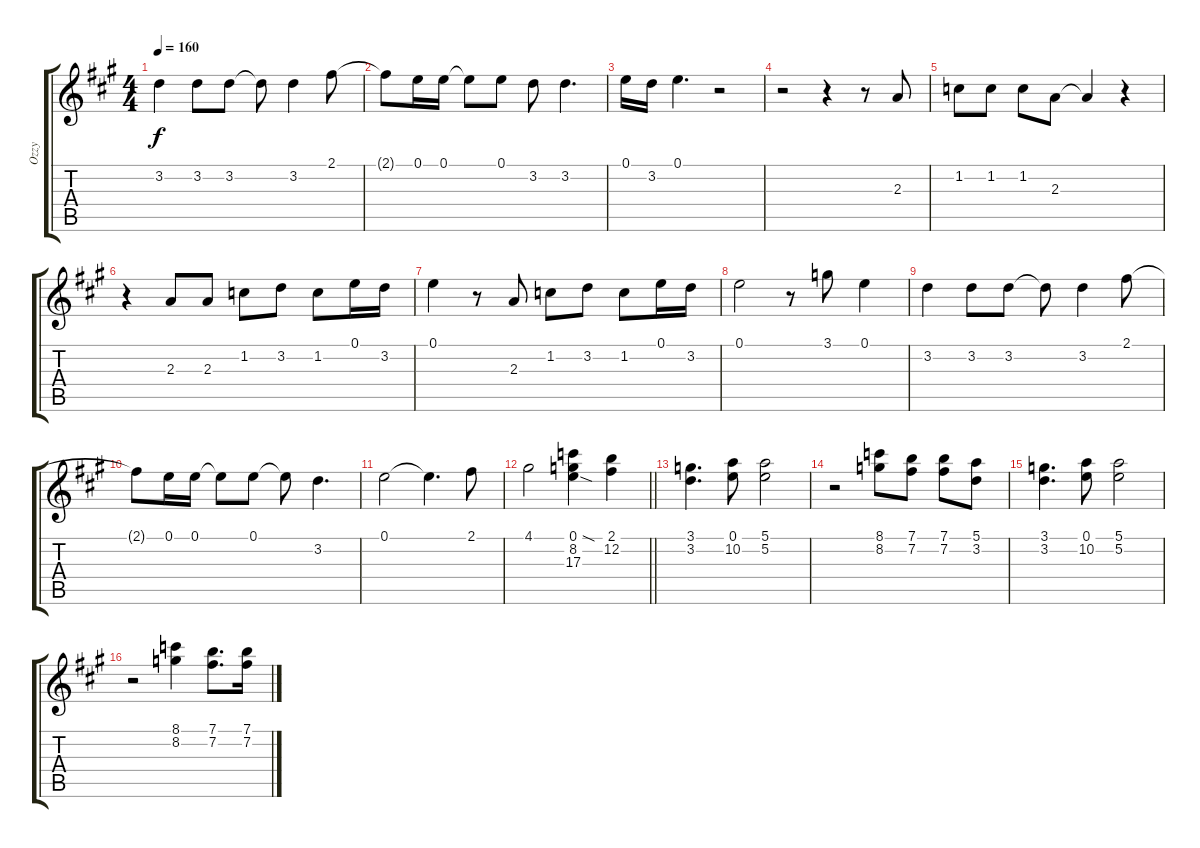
\track ("Ozzy" "Ozzy") {instrument acousticguitarsteel}
\staff {score tabs}
\tuning (E4 B3 G3 D3 A2 E2) {hide}
\ts (4 4)
\tempo 160
\clef g2
\ks a
3.2.4{dy f} 3.2.8 3.2.8 3.2{t}.8 3.2.4 2.1.8 |
2.1{t}.8 0.1.16 0.1.16 0.1{t}.8 0.1.8 3.2.8 3.2.4{d} |
0.1.16 3.2.16 0.1.4{d} r.2 |
r.2 r.4 r.8 2.3.8 |
1.2.8 1.2.8 1.2.8 2.3.8 2.3{t}.4 r.4 |
r.4 2.3.8 2.3.8 1.2.8 3.2.8 1.2.8 0.1.16 3.2.16 |
0.1.4 r.8 2.3.8 1.2.8 3.2.8 1.2.8 0.1.16 3.2.16 |
0.1.2 r.8 3.1.8 0.1.4 |
3.2.4 3.2.8 3.2.8 3.2{t}.8 3.2.4 2.1.8 |
2.1{t}.8 0.1.16 0.1.16 0.1{t}.8 0.1.8 0.1{t}.8 3.2.4{d} |
0.1.2 0.1{t}.4{d} 2.1.8 |
\barLineRight lightlight
4.1.2 (0.1{sod} 8.2 17.3).4 (2.1 12.2).4 |
(3.1 3.2).4{d} (0.1 10.2).8 (5.1 5.2).2 |
r.2 (8.1 8.2).8 (7.1 7.2).8 (7.1 7.2).8 (5.1 3.2).8 |
(3.1 3.2).4{d} (0.1 10.2).8 (5.1 5.2).2 |
r.2 (8.1 8.2).4 (7.1 7.2).8{d} (7.1 7.2).16
